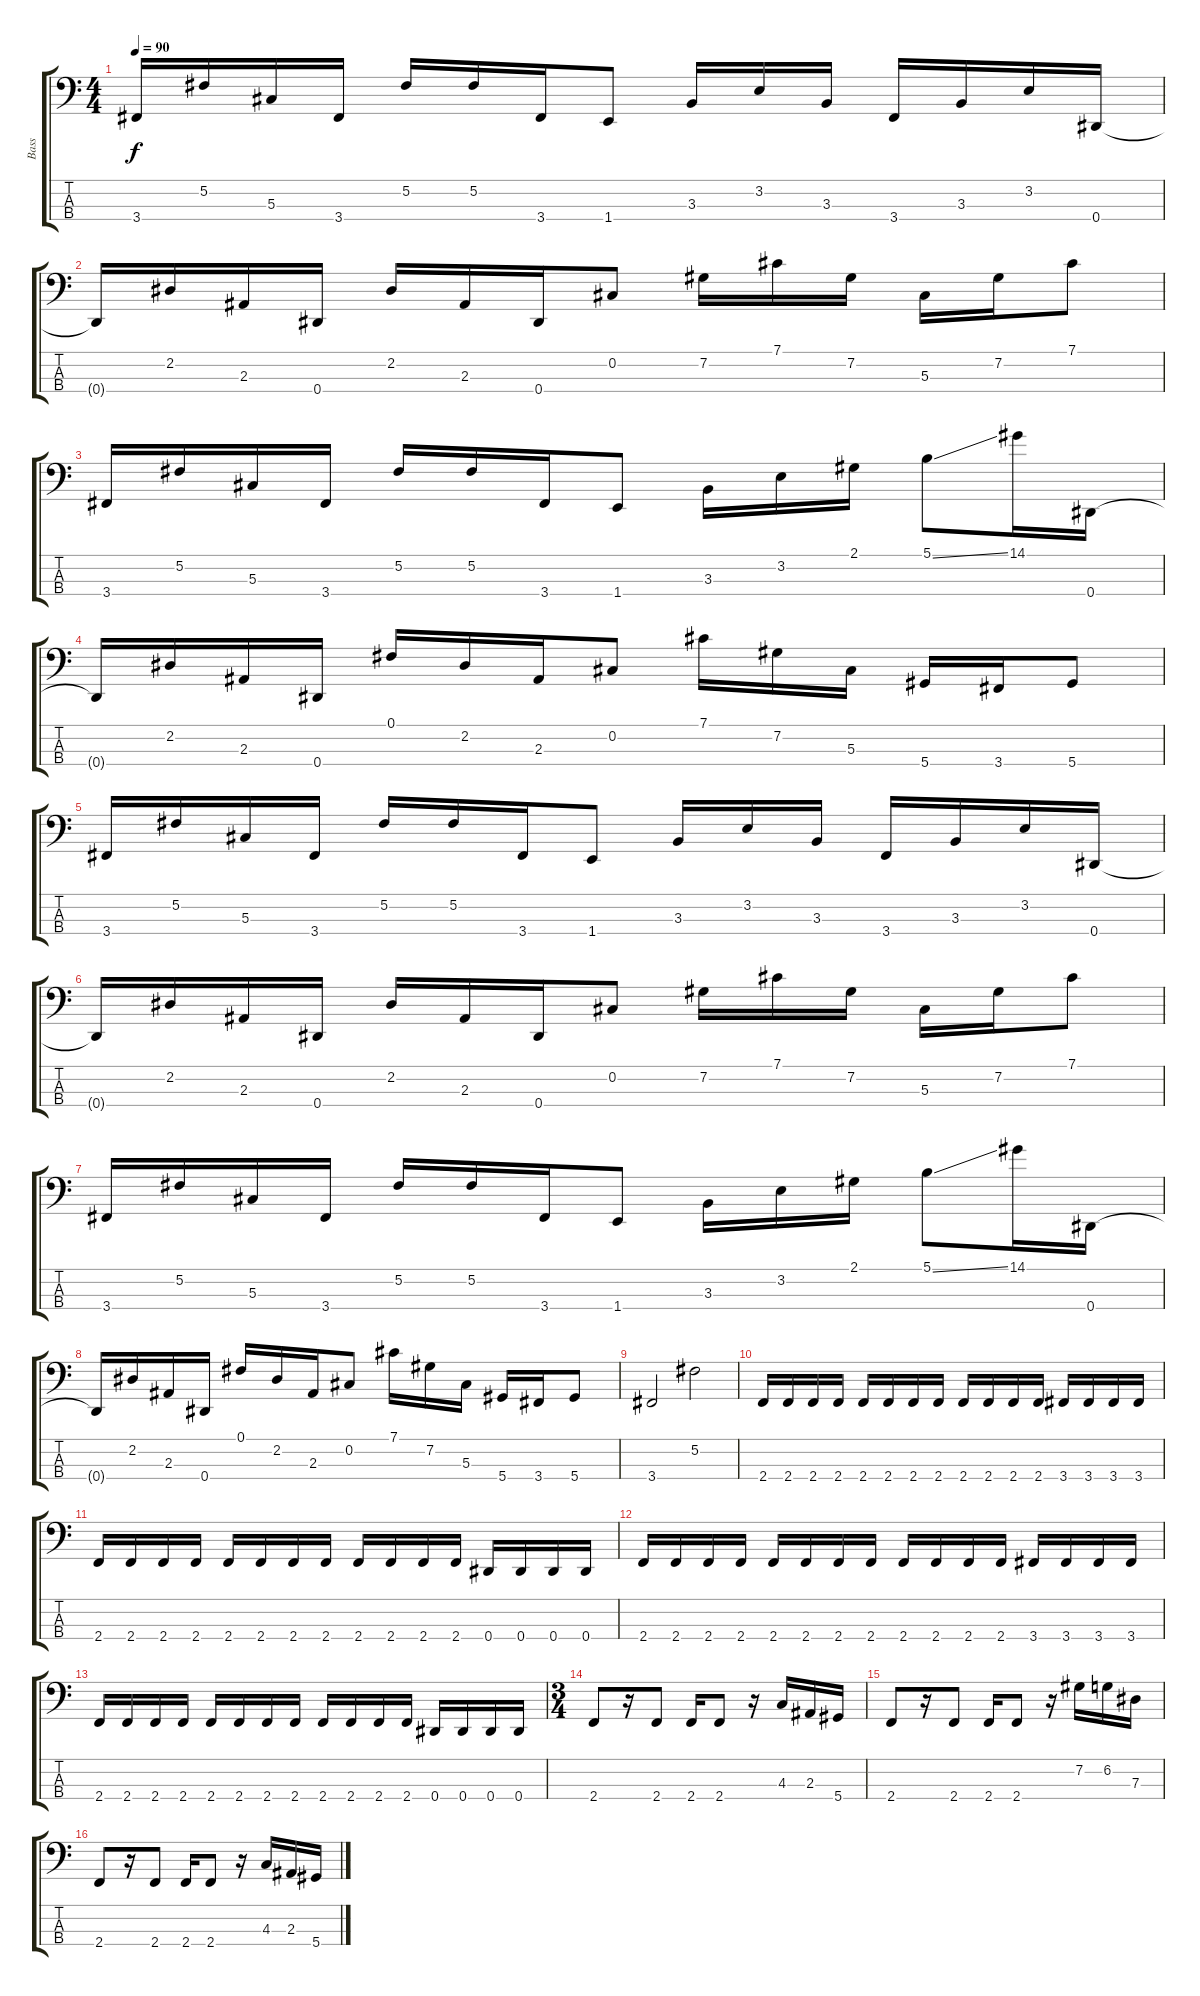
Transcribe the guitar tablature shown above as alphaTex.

\track ("Bass" "Bass") {instrument electricbasspick}
\staff {score tabs}
\tuning (Gb2 Db2 Ab1 Eb1) {hide}
\ts (4 4)
\tempo 90
\clef f4
\ks c
3.4.16{dy f} 5.2.16 5.3.16 3.4.16 5.2.16 5.2.16 3.4.16 1.4.8 3.3.16 3.2.16 3.3.16 3.4.16 3.3.16 3.2.16 0.4.16 |
0.4{t}.16 2.2.16 2.3.16 0.4.16 2.2.16 2.3.16 0.4.16 0.2.8 7.2.16 7.1.16 7.2.16 5.3.16 7.2.16 7.1.8 |
3.4.16 5.2.16 5.3.16 3.4.16 5.2.16 5.2.16 3.4.16 1.4.8 3.3.16 3.2.16 2.1.16 5.1{ss}.8 14.1.16 0.4.16 |
0.4{t}.16 2.2.16 2.3.16 0.4.16 0.1.16 2.2.16 2.3.16 0.2.8 7.1.16 7.2.16 5.3.16 5.4.16 3.4.16 5.4.8 |
3.4.16 5.2.16 5.3.16 3.4.16 5.2.16 5.2.16 3.4.16 1.4.8 3.3.16 3.2.16 3.3.16 3.4.16 3.3.16 3.2.16 0.4.16 |
0.4{t}.16 2.2.16 2.3.16 0.4.16 2.2.16 2.3.16 0.4.16 0.2.8 7.2.16 7.1.16 7.2.16 5.3.16 7.2.16 7.1.8 |
3.4.16 5.2.16 5.3.16 3.4.16 5.2.16 5.2.16 3.4.16 1.4.8 3.3.16 3.2.16 2.1.16 5.1{ss}.8 14.1.16 0.4.16 |
0.4{t}.16 2.2.16 2.3.16 0.4.16 0.1.16 2.2.16 2.3.16 0.2.8 7.1.16 7.2.16 5.3.16 5.4.16 3.4.16 5.4.8 |
3.4.2 5.2.2 |
2.4.16 2.4.16 2.4.16 2.4.16 2.4.16 2.4.16 2.4.16 2.4.16 2.4.16 2.4.16 2.4.16 2.4.16 3.4.16 3.4.16 3.4.16 3.4.16 |
2.4.16 2.4.16 2.4.16 2.4.16 2.4.16 2.4.16 2.4.16 2.4.16 2.4.16 2.4.16 2.4.16 2.4.16 0.4.16 0.4.16 0.4.16 0.4.16 |
2.4.16 2.4.16 2.4.16 2.4.16 2.4.16 2.4.16 2.4.16 2.4.16 2.4.16 2.4.16 2.4.16 2.4.16 3.4.16 3.4.16 3.4.16 3.4.16 |
2.4.16 2.4.16 2.4.16 2.4.16 2.4.16 2.4.16 2.4.16 2.4.16 2.4.16 2.4.16 2.4.16 2.4.16 0.4.16 0.4.16 0.4.16 0.4.16 |
\ts (3 4)
2.4.8 r.16 2.4.8 2.4.16 2.4.8 r.16 4.3.16 2.3.16 5.4.16 |
2.4.8 r.16 2.4.8 2.4.16 2.4.8 r.16 7.2.16 6.2.16 7.3.16 |
2.4.8 r.16 2.4.8 2.4.16 2.4.8 r.16 4.3.16 2.3.16 5.4.16
